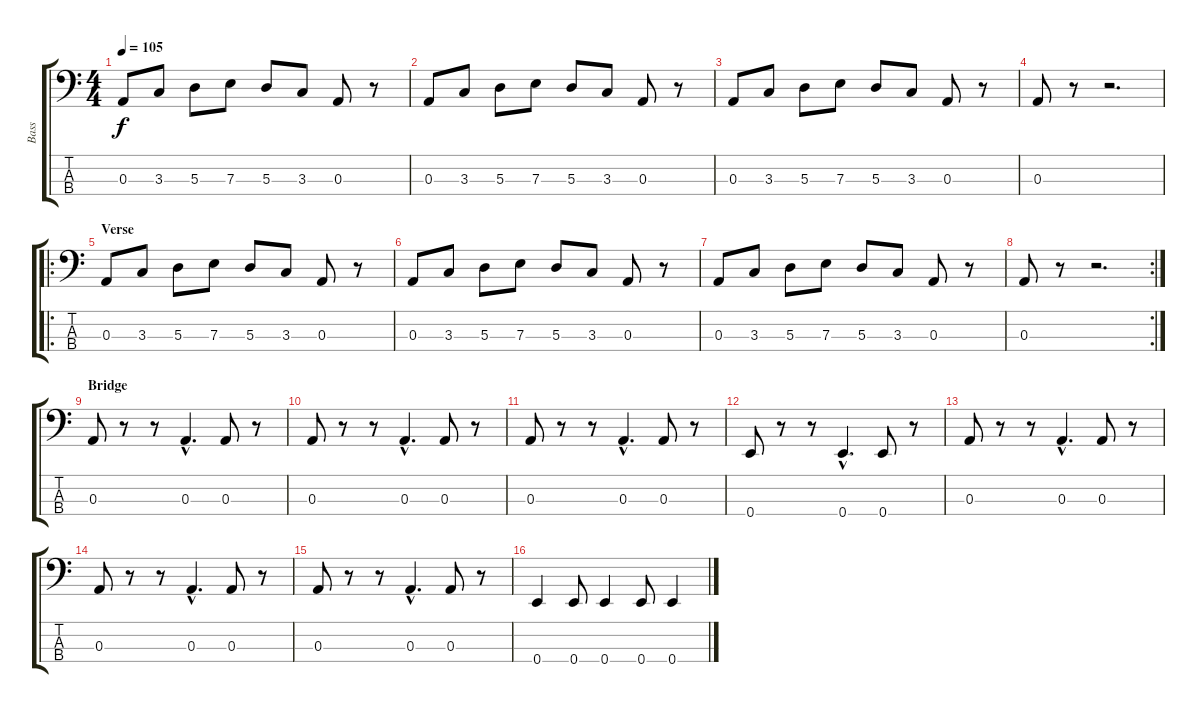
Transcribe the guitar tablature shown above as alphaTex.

\track ("Bass" "Bass") {instrument fretlessbass}
\staff {score tabs}
\tuning (G2 D2 A1 E1) {hide}
\ts (4 4)
\tempo 105
\clef f4
\ks c
0.3.8{dy f instrument fretlessbass} 3.3.8 5.3.8 7.3.8 5.3.8 3.3.8 0.3.8 r.8 |
0.3.8 3.3.8 5.3.8 7.3.8 5.3.8 3.3.8 0.3.8 r.8 |
0.3.8 3.3.8 5.3.8 7.3.8 5.3.8 3.3.8 0.3.8 r.8 |
0.3.8 r.8 r.2{d} |
\ro
\section ("" "Verse")
0.3.8 3.3.8 5.3.8 7.3.8 5.3.8 3.3.8 0.3.8 r.8 |
0.3.8 3.3.8 5.3.8 7.3.8 5.3.8 3.3.8 0.3.8 r.8 |
0.3.8 3.3.8 5.3.8 7.3.8 5.3.8 3.3.8 0.3.8 r.8 |
\rc 2
0.3.8 r.8 r.2{d} |
\section ("" "Bridge")
0.3.8 r.8 r.8 0.3{hac}.4{d} 0.3.8 r.8 |
0.3.8 r.8 r.8 0.3{hac}.4{d} 0.3.8 r.8 |
0.3.8 r.8 r.8 0.3{hac}.4{d} 0.3.8 r.8 |
0.4.8 r.8 r.8 0.4{hac}.4{d} 0.4.8 r.8 |
0.3.8 r.8 r.8 0.3{hac}.4{d} 0.3.8 r.8 |
0.3.8 r.8 r.8 0.3{hac}.4{d} 0.3.8 r.8 |
0.3.8 r.8 r.8 0.3{hac}.4{d} 0.3.8 r.8 |
0.4.4 0.4.8 0.4.4 0.4.8 0.4.4
